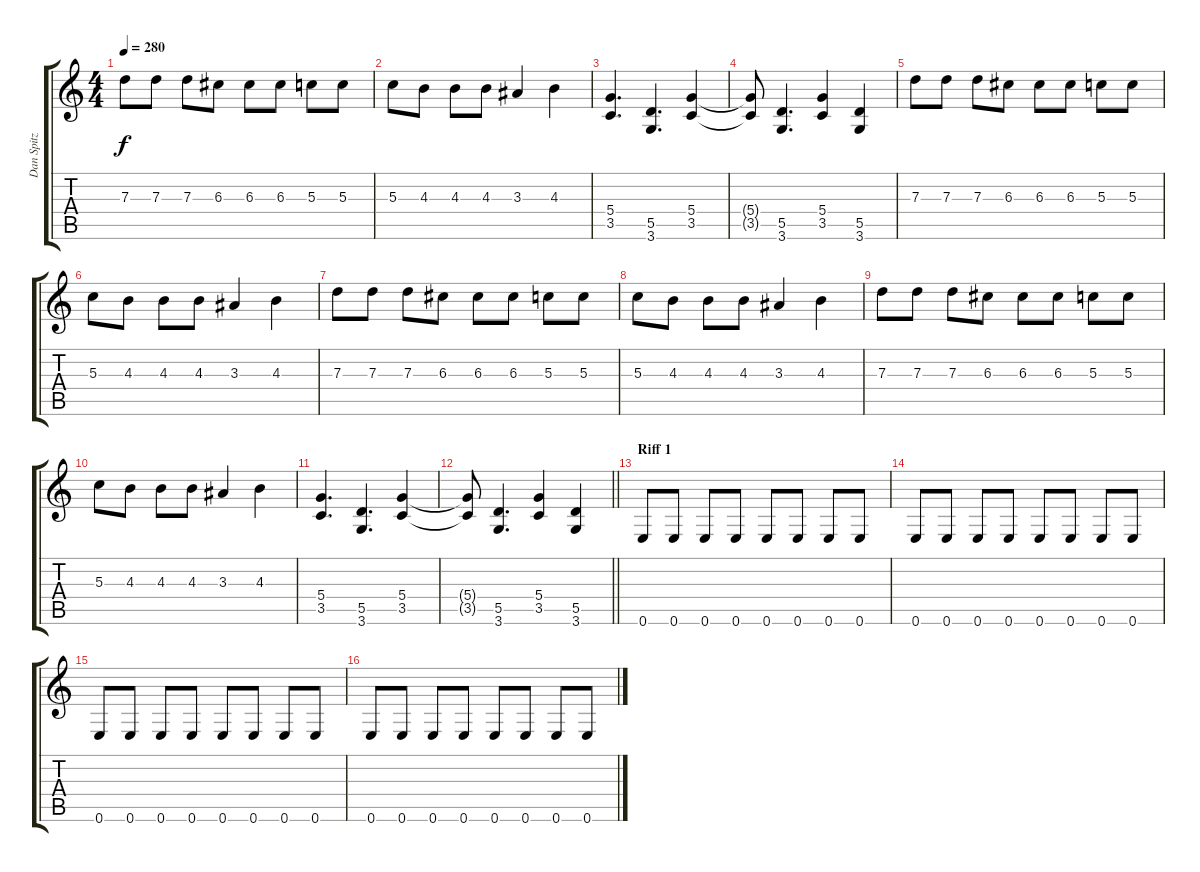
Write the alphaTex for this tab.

\track ("Dan Spitz" "Dan Spitz") {instrument distortionguitar}
\staff {score tabs}
\tuning (E4 B3 G3 D3 A2 E2) {hide}
\ts (4 4)
\tempo 280
\clef g2
\ks c
7.3.8{dy f} 7.3.8 7.3.8 6.3.8 6.3.8 6.3.8 5.3.8 5.3.8 |
5.3.8 4.3.8 4.3.8 4.3.8 3.3.4 4.3.4 |
(5.4 3.5).4{d} (5.5 3.6).4{d} (5.4 3.5).4 |
(5.4{t} 3.5{t}).8 (5.5 3.6).4{d} (5.4 3.5).4 (5.5 3.6).4 |
7.3.8 7.3.8 7.3.8 6.3.8 6.3.8 6.3.8 5.3.8 5.3.8 |
5.3.8 4.3.8 4.3.8 4.3.8 3.3.4 4.3.4 |
7.3.8 7.3.8 7.3.8 6.3.8 6.3.8 6.3.8 5.3.8 5.3.8 |
5.3.8 4.3.8 4.3.8 4.3.8 3.3.4 4.3.4 |
7.3.8 7.3.8 7.3.8 6.3.8 6.3.8 6.3.8 5.3.8 5.3.8 |
5.3.8 4.3.8 4.3.8 4.3.8 3.3.4 4.3.4 |
(5.4 3.5).4{d} (5.5 3.6).4{d} (5.4 3.5).4 |
\barLineRight lightlight
(5.4{t} 3.5{t}).8 (5.5 3.6).4{d} (5.4 3.5).4 (5.5 3.6).4 |
\section ("" "Riff 1")
0.6.8 0.6.8 0.6.8 0.6.8 0.6.8 0.6.8 0.6.8 0.6.8 |
0.6.8 0.6.8 0.6.8 0.6.8 0.6.8 0.6.8 0.6.8 0.6.8 |
0.6.8 0.6.8 0.6.8 0.6.8 0.6.8 0.6.8 0.6.8 0.6.8 |
0.6.8 0.6.8 0.6.8 0.6.8 0.6.8 0.6.8 0.6.8 0.6.8
